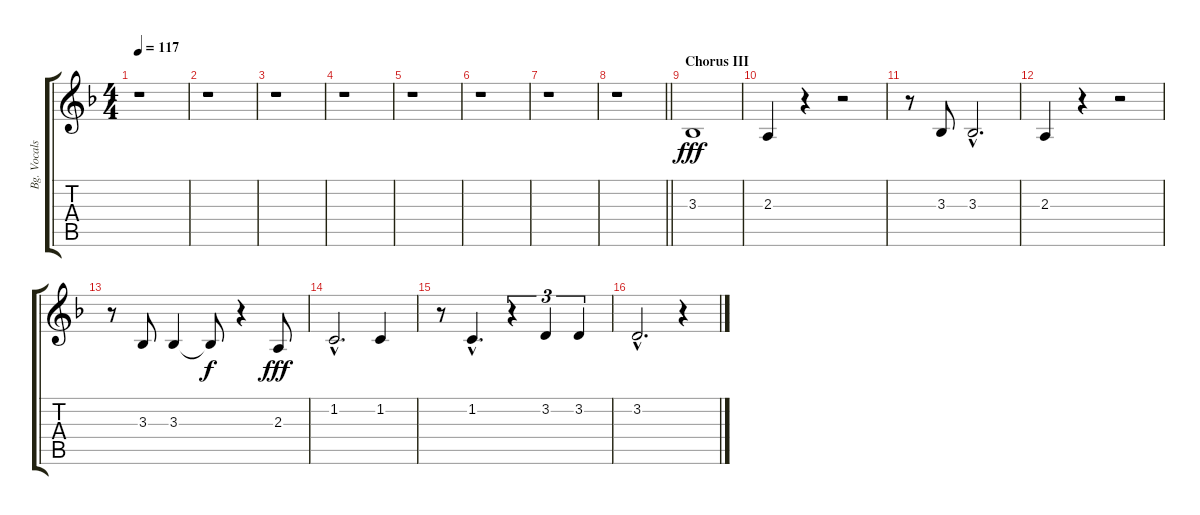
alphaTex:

\track ("Bg. Vocals" "Bg. Vocals") {instrument choiraahs}
\staff {score tabs}
\tuning (E4 B3 G3 D3 A2 E2) {hide}
\ts (4 4)
\tempo 117
\clef g2
\ks f
r.1{dy f} |
r.1 |
r.1 |
r.1 |
r.1 |
r.1 |
r.1 |
\barLineRight lightlight
r.1 |
\section ("" "Chorus III")
3.3.1{dy fff} |
2.3.4 r.4 r.2 |
r.8 3.3.8 3.3{hac}.2{d} |
2.3.4 r.4 r.2 |
r.8 3.3.8 3.3.4 3.3{t}.8{dy f} r.4 2.3.8{dy fff} |
1.2{hac}.2{d} 1.2.4 |
r.8 1.2{hac}.4{d} r.4{tu (3 2)} 3.2.4{tu (3 2)} 3.2.4{tu (3 2)} |
3.2{hac}.2{d} r.4
